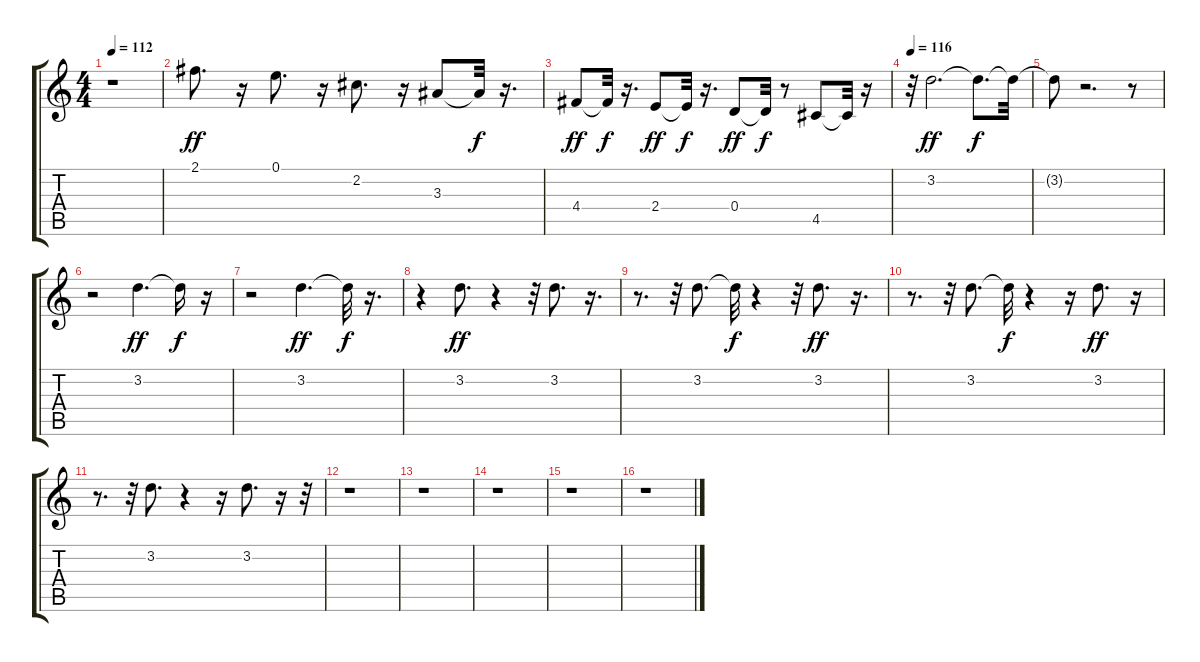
\track "" {instrument electricbasspick}
\staff {score tabs}
\tuning (E4 B3 G3 D3 A2 E2) {hide}
\ts (4 4)
\tempo 112
\clef g2
\ks c
r.1{dy f} |
2.1.8{d dy ff} r.16 0.1.8{d} r.16 2.2.8{d} r.16 3.3.8 3.3{t}.32{dy f} r.16{d} |
4.4.8{dy ff} 4.4{t}.32{dy f} r.16{d} 2.4.8{dy ff} 2.4{t}.32{dy f} r.16{d} 0.4.8{dy ff} 0.4{t}.32{dy f} r.8 4.5.8 4.5{t}.32 r.16 |
\tempo 116
r.32 3.2.2{d dy ff} 3.2{t}.8{d dy f} 3.2{t}.32 |
3.2{t}.8 r.2{d} r.8 |
r.2 3.2.4{d dy ff} 3.2{t}.16{dy f} r.16 |
r.2 3.2.4{d dy ff} 3.2{t}.32{dy f} r.16{d} |
r.4 3.2.8{d dy ff} r.4 r.32 3.2.8{d} r.16{d} |
r.8{d} r.32 3.2.8{d} 3.2{t}.32{dy f} r.4 r.32 3.2.8{d dy ff} r.16{d} |
r.8{d} r.32 3.2.8{d} 3.2{t}.32{dy f} r.4 r.16 3.2.8{d dy ff} r.16 |
r.8{d} r.32 3.2.8{d} r.4 r.16 3.2.8{d} r.16 r.32 |
r.1 |
r.1 |
r.1 |
r.1 |
r.1
